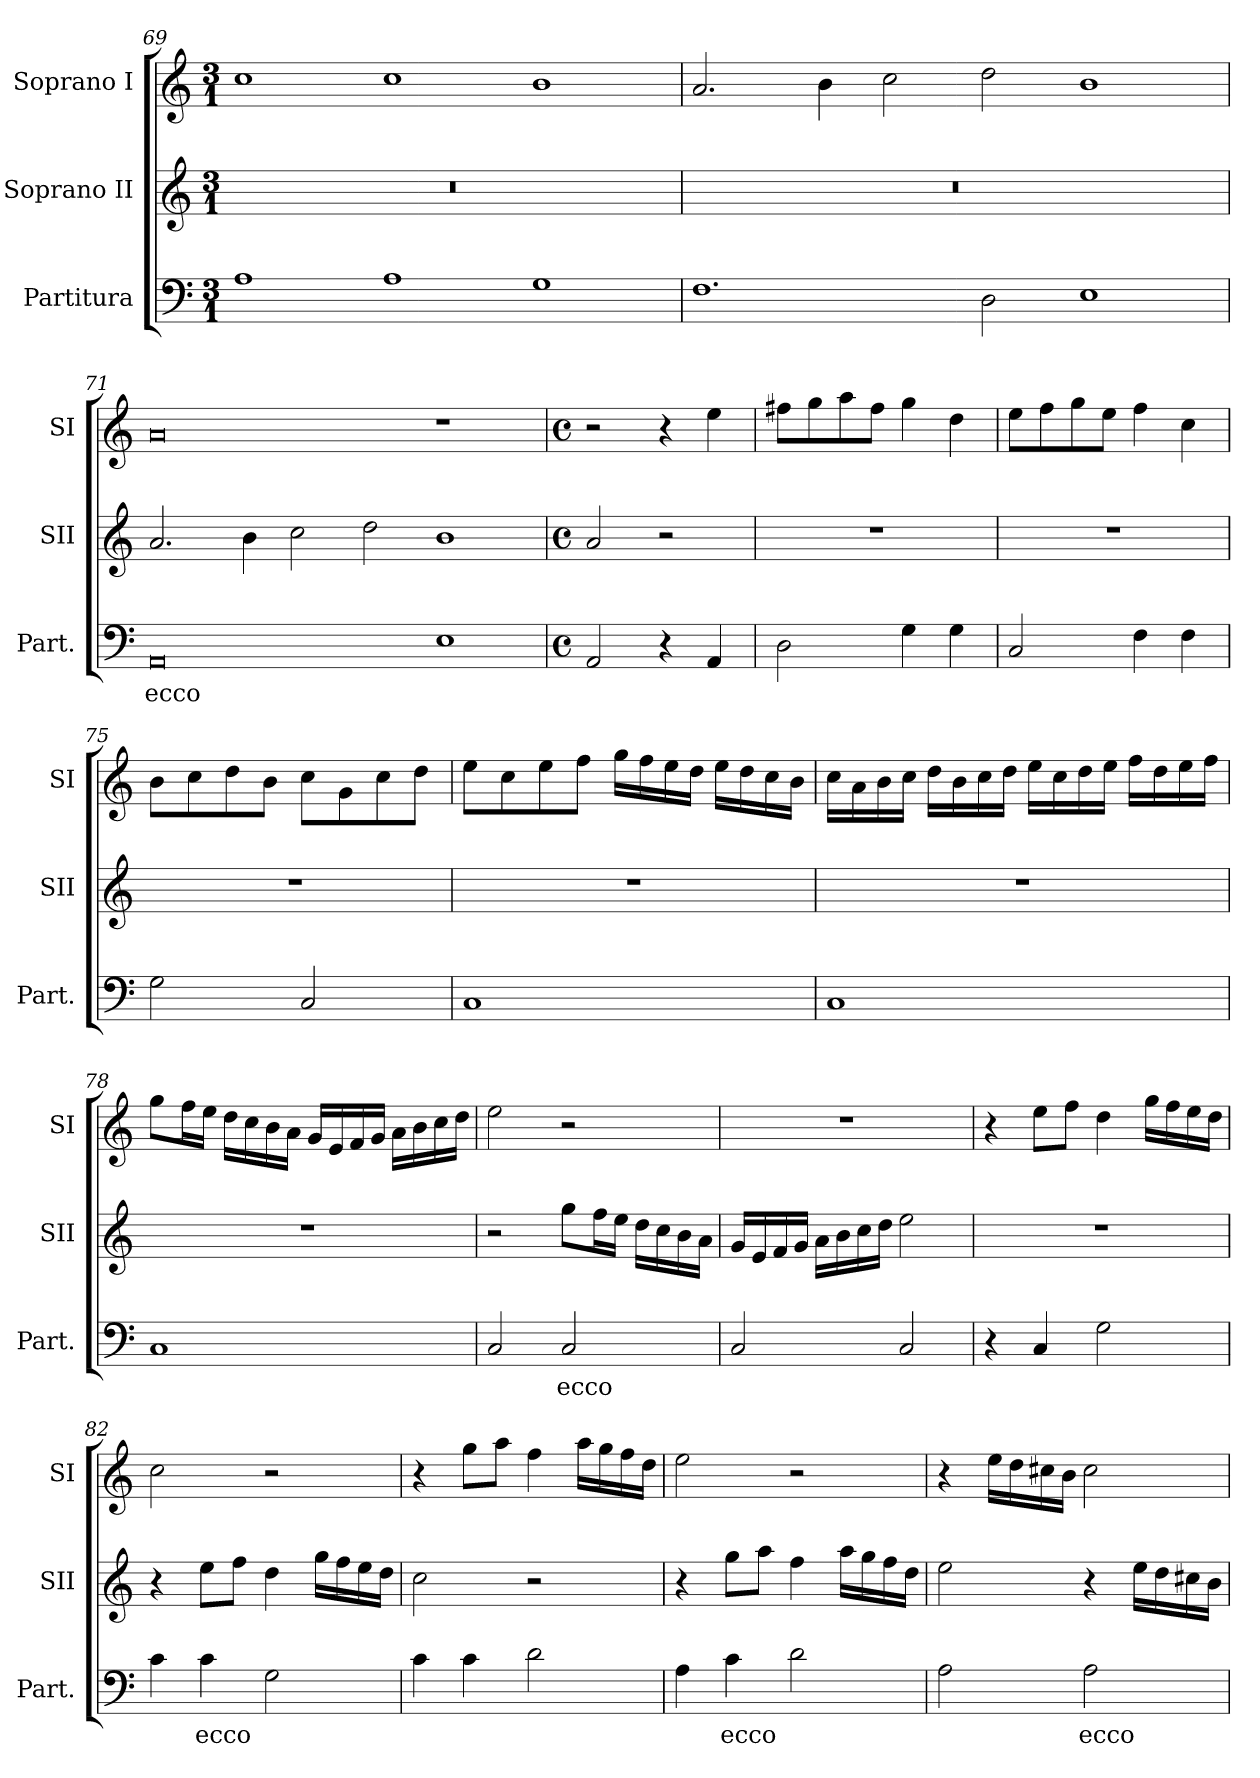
**kern	**text	**kern	**kern
*part3	*part3	*part2	*part1
*staff3	*staff3	*staff2	*staff1
*I"Partitura	*	*I"Soprano II	*I"Soprano I
*I'Part.	*	*I'SII	*I'SI
*clefF4	*	*clefG2	*clefG2
*k[]	*	*k[]	*k[]
*M3/1	*	*M3/1	*M3/1
=69	=69	=69	=69
1A	.	0.r	1cc
1A	.	.	1cc
1G	.	.	1b
=70	=70	=70	=70
1.F	.	0.r	2.a/
.	.	.	4b\
.	.	.	2cc\
2D\	.	.	2dd\
1E	.	.	1b
=71	=71	=71	=71
0AA	ecco	2.a/	0a
.	.	4b\	.
.	.	2cc\	.
.	.	2dd\	.
1E	.	1b	1r
=72	=72	=72	=72
*M4/4	*	*M4/4	*M4/4
*met(c)	*	*met(c)	*met(c)
*	*	*	*MM120
2AA/	.	2a/	2r
4r	.	2r	4r
4AA/	.	.	4ee\
=73	=73	=73	=73
2D\	.	1r	8ff#X\L
.	.	.	8gg\
.	.	.	8aa\
.	.	.	8ff#\J
4G\	.	.	4gg\
4G\	.	.	4dd\
=74	=74	=74	=74
2C/	.	1r	8ee\L
.	.	.	8ff\
.	.	.	8gg\
.	.	.	8ee\J
4F\	.	.	4ff\
4F\	.	.	4cc\
=75	=75	=75	=75
2G\	.	1r	8b\L
.	.	.	8cc\
.	.	.	8dd\
.	.	.	8b\J
2C/	.	.	8cc\L
.	.	.	8g\
.	.	.	8cc\
.	.	.	8dd\J
=76	=76	=76	=76
1C	.	1r	8ee\L
.	.	.	8cc\
.	.	.	8ee\
.	.	.	8ff\J
.	.	.	16gg\LL
.	.	.	16ff\
.	.	.	16ee\
.	.	.	16dd\JJ
.	.	.	16ee\LL
.	.	.	16dd\
.	.	.	16cc\
.	.	.	16b\JJ
=77	=77	=77	=77
1C	.	1r	16cc\LL
.	.	.	16a\
.	.	.	16b\
.	.	.	16cc\JJ
.	.	.	16dd\LL
.	.	.	16b\
.	.	.	16cc\
.	.	.	16dd\JJ
.	.	.	16ee\LL
.	.	.	16cc\
.	.	.	16dd\
.	.	.	16ee\JJ
.	.	.	16ff\LL
.	.	.	16dd\
.	.	.	16ee\
.	.	.	16ff\JJ
=78	=78	=78	=78
1C	.	1r	8gg\L
.	.	.	16ff\L
.	.	.	16ee\JJ
.	.	.	16dd\LL
.	.	.	16cc\
.	.	.	16b\
.	.	.	16a\JJ
.	.	.	16g/LL
.	.	.	16e/
.	.	.	16f/
.	.	.	16g/JJ
.	.	.	16a\LL
.	.	.	16b\
.	.	.	16cc\
.	.	.	16dd\JJ
=79	=79	=79	=79
2C/	.	2r	2ee\
2C/	ecco	8gg\L	2r
.	.	16ff\L	.
.	.	16ee\JJ	.
.	.	16dd\LL	.
.	.	16cc\	.
.	.	16b\	.
.	.	16a\JJ	.
=80	=80	=80	=80
2C/	.	16g/LL	1r
.	.	16e/	.
.	.	16f/	.
.	.	16g/JJ	.
.	.	16a\LL	.
.	.	16b\	.
.	.	16cc\	.
.	.	16dd\JJ	.
2C/	.	2ee\	.
=81	=81	=81	=81
4r	.	1r	4r
4C/	.	.	8ee\L
.	.	.	8ff\J
2G\	.	.	4dd\
.	.	.	16gg\LL
.	.	.	16ff\
.	.	.	16ee\
.	.	.	16dd\JJ
=82	=82	=82	=82
4c\	.	4r	2cc\
4c\	ecco	8ee\L	.
.	.	8ff\J	.
2G\	.	4dd\	2r
.	.	16gg\LL	.
.	.	16ff\	.
.	.	16ee\	.
.	.	16dd\JJ	.
=83	=83	=83	=83
4c\	.	2cc\	4r
4c\	.	.	8gg\L
.	.	.	8aa\J
2d\	.	2r	4ff\
.	.	.	16aa\LL
.	.	.	16gg\
.	.	.	16ff\
.	.	.	16dd\JJ
=84	=84	=84	=84
4A\	.	4r	2ee\
4c\	ecco	8gg\L	.
.	.	8aa\J	.
2d\	.	4ff\	2r
.	.	16aa\LL	.
.	.	16gg\	.
.	.	16ff\	.
.	.	16dd\JJ	.
=85	=85	=85	=85
2A\	.	2ee\	4r
.	.	.	16ee\LL
.	.	.	16dd\
.	.	.	16cc#X\
.	.	.	16b\JJ
2A\	ecco	4r	2cc#\
.	.	16ee\LL	.
.	.	16dd\	.
.	.	16cc#X\	.
.	.	16b\JJ	.
=	=	=	=
*-	*-	*-	*-
